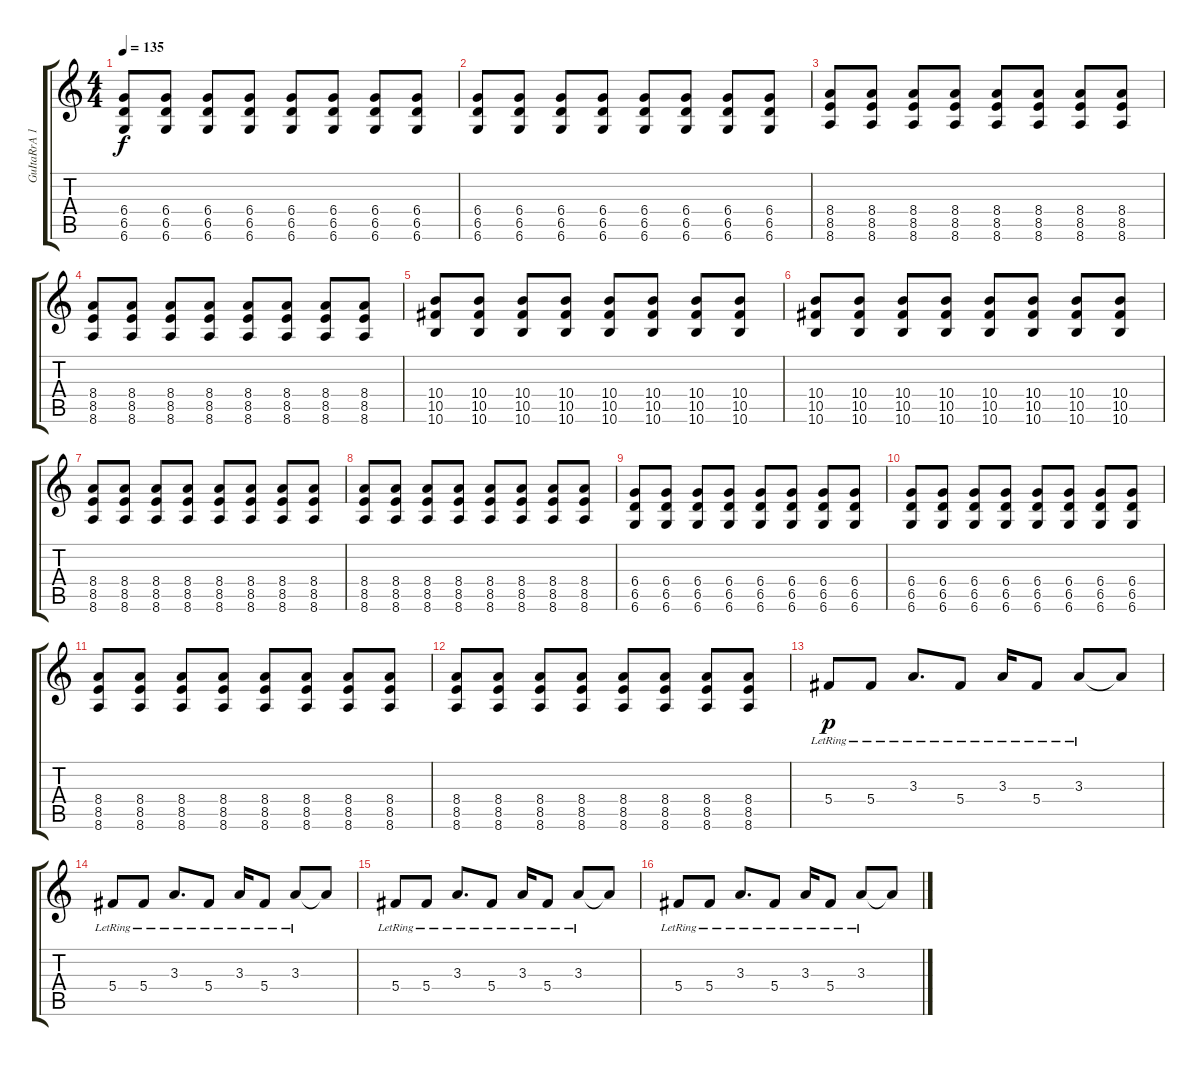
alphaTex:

\track ("GuItaRrA 1" "GuItaRrA 1") {instrument distortionguitar}
\staff {score tabs}
\tuning (Eb4 Bb3 Gb3 Db3 Ab2 Db2) {hide}
\ts (4 4)
\tempo 135
\clef g2
\ks c
(6.4 6.5 6.6).8{dy f} (6.4 6.5 6.6).8 (6.4 6.5 6.6).8 (6.4 6.5 6.6).8 (6.4 6.5 6.6).8 (6.4 6.5 6.6).8 (6.4 6.5 6.6).8 (6.4 6.5 6.6).8 |
(6.4 6.5 6.6).8 (6.4 6.5 6.6).8 (6.4 6.5 6.6).8 (6.4 6.5 6.6).8 (6.4 6.5 6.6).8 (6.4 6.5 6.6).8 (6.4 6.5 6.6).8 (6.4 6.5 6.6).8 |
(8.4 8.5 8.6).8 (8.4 8.5 8.6).8 (8.4 8.5 8.6).8 (8.4 8.5 8.6).8 (8.4 8.5 8.6).8 (8.4 8.5 8.6).8 (8.4 8.5 8.6).8 (8.4 8.5 8.6).8 |
(8.4 8.5 8.6).8 (8.4 8.5 8.6).8 (8.4 8.5 8.6).8 (8.4 8.5 8.6).8 (8.4 8.5 8.6).8 (8.4 8.5 8.6).8 (8.4 8.5 8.6).8 (8.4 8.5 8.6).8 |
(10.4 10.5 10.6).8 (10.4 10.5 10.6).8 (10.4 10.5 10.6).8 (10.4 10.5 10.6).8 (10.4 10.5 10.6).8 (10.4 10.5 10.6).8 (10.4 10.5 10.6).8 (10.4 10.5 10.6).8 |
(10.4 10.5 10.6).8 (10.4 10.5 10.6).8 (10.4 10.5 10.6).8 (10.4 10.5 10.6).8 (10.4 10.5 10.6).8 (10.4 10.5 10.6).8 (10.4 10.5 10.6).8 (10.4 10.5 10.6).8 |
(8.4 8.5 8.6).8 (8.4 8.5 8.6).8 (8.4 8.5 8.6).8 (8.4 8.5 8.6).8 (8.4 8.5 8.6).8 (8.4 8.5 8.6).8 (8.4 8.5 8.6).8 (8.4 8.5 8.6).8 |
(8.4 8.5 8.6).8 (8.4 8.5 8.6).8 (8.4 8.5 8.6).8 (8.4 8.5 8.6).8 (8.4 8.5 8.6).8 (8.4 8.5 8.6).8 (8.4 8.5 8.6).8 (8.4 8.5 8.6).8 |
(6.4 6.5 6.6).8 (6.4 6.5 6.6).8 (6.4 6.5 6.6).8 (6.4 6.5 6.6).8 (6.4 6.5 6.6).8 (6.4 6.5 6.6).8 (6.4 6.5 6.6).8 (6.4 6.5 6.6).8 |
(6.4 6.5 6.6).8 (6.4 6.5 6.6).8 (6.4 6.5 6.6).8 (6.4 6.5 6.6).8 (6.4 6.5 6.6).8 (6.4 6.5 6.6).8 (6.4 6.5 6.6).8 (6.4 6.5 6.6).8 |
(8.4 8.5 8.6).8 (8.4 8.5 8.6).8 (8.4 8.5 8.6).8 (8.4 8.5 8.6).8 (8.4 8.5 8.6).8 (8.4 8.5 8.6).8 (8.4 8.5 8.6).8 (8.4 8.5 8.6).8 |
(8.4 8.5 8.6).8 (8.4 8.5 8.6).8 (8.4 8.5 8.6).8 (8.4 8.5 8.6).8 (8.4 8.5 8.6).8 (8.4 8.5 8.6).8 (8.4 8.5 8.6).8 (8.4 8.5 8.6).8 |
5.4{lr}.8{dy p} 5.4{lr}.8 3.3{lr}.8{d} 5.4{lr}.8 3.3{lr}.16 5.4{lr}.8 3.3{lr}.8 3.3{t}.8 |
5.4{lr}.8 5.4{lr}.8 3.3{lr}.8{d} 5.4{lr}.8 3.3{lr}.16 5.4{lr}.8 3.3{lr}.8 3.3{t}.8 |
5.4{lr}.8 5.4{lr}.8 3.3{lr}.8{d} 5.4{lr}.8 3.3{lr}.16 5.4{lr}.8 3.3{lr}.8 3.3{t}.8 |
5.4{lr}.8 5.4{lr}.8 3.3{lr}.8{d} 5.4{lr}.8 3.3{lr}.16 5.4{lr}.8 3.3{lr}.8 3.3{t}.8
